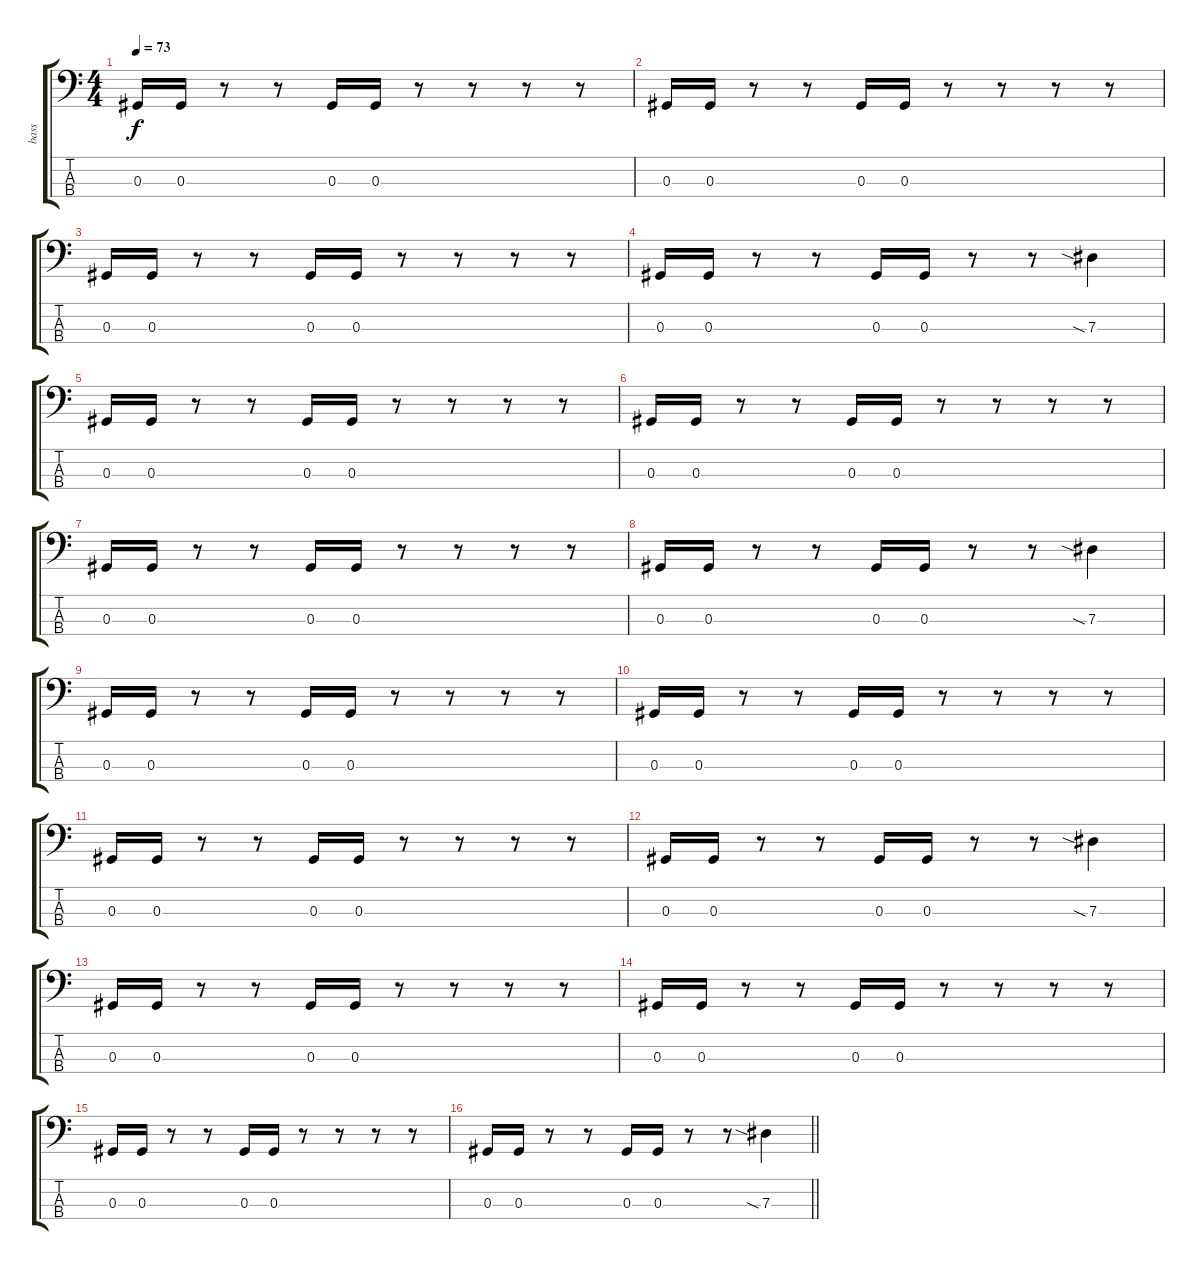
\track ("bass " "bass ") {instrument electricbassfinger}
\staff {score tabs}
\tuning (Gb2 Db2 Ab1 Eb1) {hide}
\ts (4 4)
\tempo 73
\clef f4
\ks c
0.3.16{dy f} 0.3.16 r.8 r.8 0.3.16 0.3.16 r.8 r.8 r.8 r.8 |
0.3.16 0.3.16 r.8 r.8 0.3.16 0.3.16 r.8 r.8 r.8 r.8 |
0.3.16 0.3.16 r.8 r.8 0.3.16 0.3.16 r.8 r.8 r.8 r.8 |
0.3.16 0.3.16 r.8 r.8 0.3.16 0.3.16 r.8 r.8 7.3{sia}.4 |
0.3.16 0.3.16 r.8 r.8 0.3.16 0.3.16 r.8 r.8 r.8 r.8 |
0.3.16 0.3.16 r.8 r.8 0.3.16 0.3.16 r.8 r.8 r.8 r.8 |
0.3.16 0.3.16 r.8 r.8 0.3.16 0.3.16 r.8 r.8 r.8 r.8 |
0.3.16 0.3.16 r.8 r.8 0.3.16 0.3.16 r.8 r.8 7.3{sia}.4 |
0.3.16 0.3.16 r.8 r.8 0.3.16 0.3.16 r.8 r.8 r.8 r.8 |
0.3.16 0.3.16 r.8 r.8 0.3.16 0.3.16 r.8 r.8 r.8 r.8 |
0.3.16 0.3.16 r.8 r.8 0.3.16 0.3.16 r.8 r.8 r.8 r.8 |
0.3.16 0.3.16 r.8 r.8 0.3.16 0.3.16 r.8 r.8 7.3{sia}.4 |
0.3.16 0.3.16 r.8 r.8 0.3.16 0.3.16 r.8 r.8 r.8 r.8 |
0.3.16 0.3.16 r.8 r.8 0.3.16 0.3.16 r.8 r.8 r.8 r.8 |
0.3.16 0.3.16 r.8 r.8 0.3.16 0.3.16 r.8 r.8 r.8 r.8 |
\barLineRight lightlight
0.3.16 0.3.16 r.8 r.8 0.3.16 0.3.16 r.8 r.8 7.3{sia}.4
